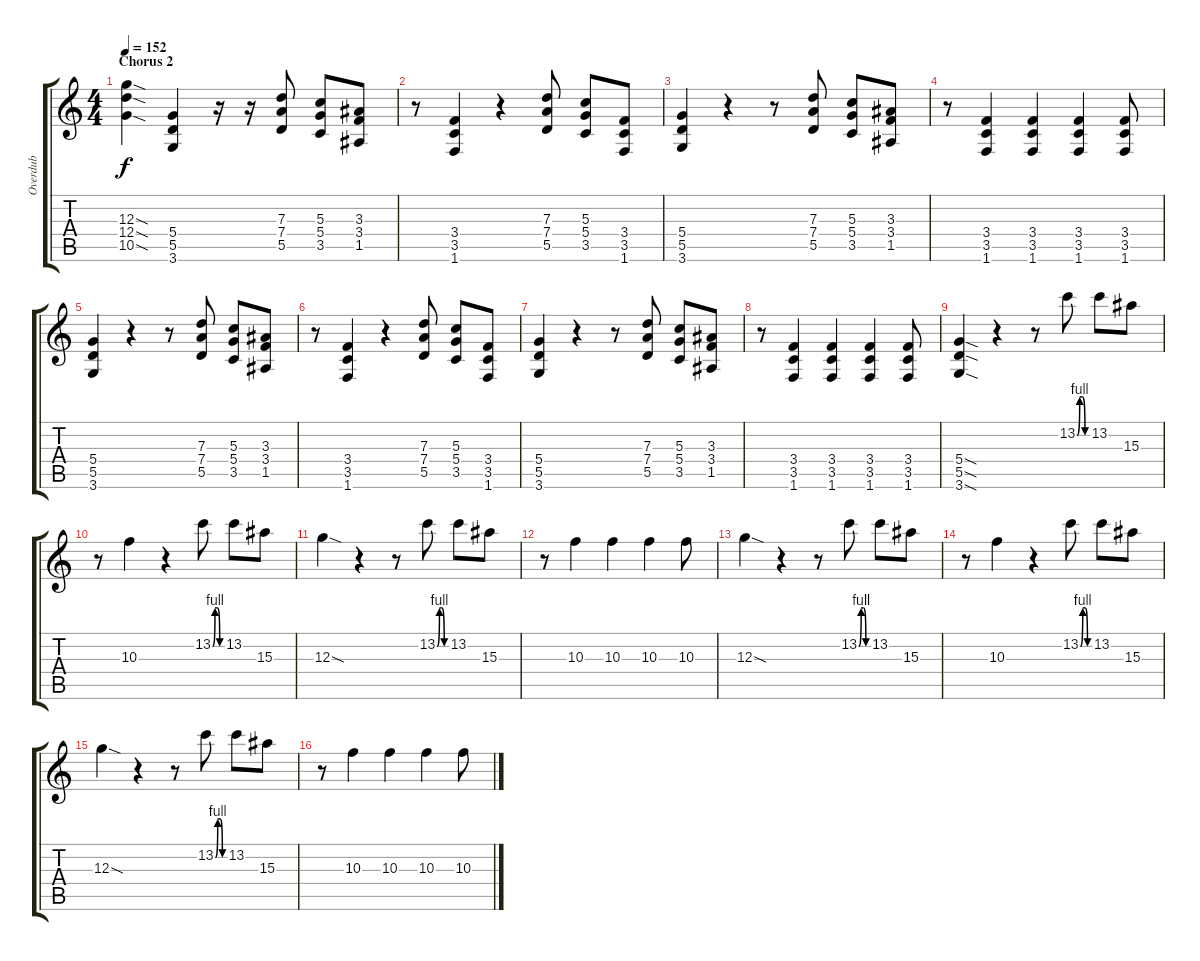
\track ("Overdub" "Overdub") {instrument overdrivenguitar}
\staff {score tabs}
\tuning (E4 B3 G3 D3 A2 E2) {hide}
\ts (4 4)
\section ("" "Chorus 2")
\tempo 152
\clef g2
\ks c
(12.3{sod} 12.4{sod} 10.5{sod}).4{dy f} (5.4 5.5 3.6).4 r.16 r.16 (7.3 7.4 5.5).8 (5.3 5.4 3.5).8 (3.3 3.4 1.5).8 |
r.8 (3.4 3.5 1.6).4 r.4 (7.3 7.4 5.5).8 (5.3 5.4 3.5).8 (3.4 3.5 1.6).8 |
(5.4 5.5 3.6).4 r.4 r.8 (7.3 7.4 5.5).8 (5.3 5.4 3.5).8 (3.3 3.4 1.5).8 |
r.8 (3.4 3.5 1.6).4 (3.4 3.5 1.6).4 (3.4 3.5 1.6).4 (3.4 3.5 1.6).8 |
(5.4 5.5 3.6).4 r.4 r.8 (7.3 7.4 5.5).8 (5.3 5.4 3.5).8 (3.3 3.4 1.5).8 |
r.8 (3.4 3.5 1.6).4 r.4 (7.3 7.4 5.5).8 (5.3 5.4 3.5).8 (3.4 3.5 1.6).8 |
(5.4 5.5 3.6).4 r.4 r.8 (7.3 7.4 5.5).8 (5.3 5.4 3.5).8 (3.3 3.4 1.5).8 |
r.8 (3.4 3.5 1.6).4 (3.4 3.5 1.6).4 (3.4 3.5 1.6).4 (3.4 3.5 1.6).8 |
(5.4{sod} 5.5{sod} 3.6{sod}).4 r.4 r.8 13.2{be (custom 0 0 15 4 30 4 45 0 60 0)}.8{instrument distortionguitar} 13.2.8 15.3.8 |
r.8 10.3.4 r.4 13.2{be (custom 0 0 15 4 30 4 45 0 60 0)}.8 13.2.8 15.3.8 |
12.3{sod}.4 r.4 r.8 13.2{be (custom 0 0 15 4 30 4 45 0 60 0)}.8 13.2.8 15.3.8 |
r.8 10.3.4 10.3.4 10.3.4 10.3.8 |
12.3{sod}.4 r.4 r.8 13.2{be (custom 0 0 15 4 30 4 45 0 60 0)}.8 13.2.8 15.3.8 |
r.8 10.3.4 r.4 13.2{be (custom 0 0 15 4 30 4 45 0 60 0)}.8 13.2.8 15.3.8 |
12.3{sod}.4 r.4 r.8 13.2{be (custom 0 0 15 4 30 4 45 0 60 0)}.8 13.2.8 15.3.8 |
r.8 10.3.4 10.3.4 10.3.4 10.3.8
